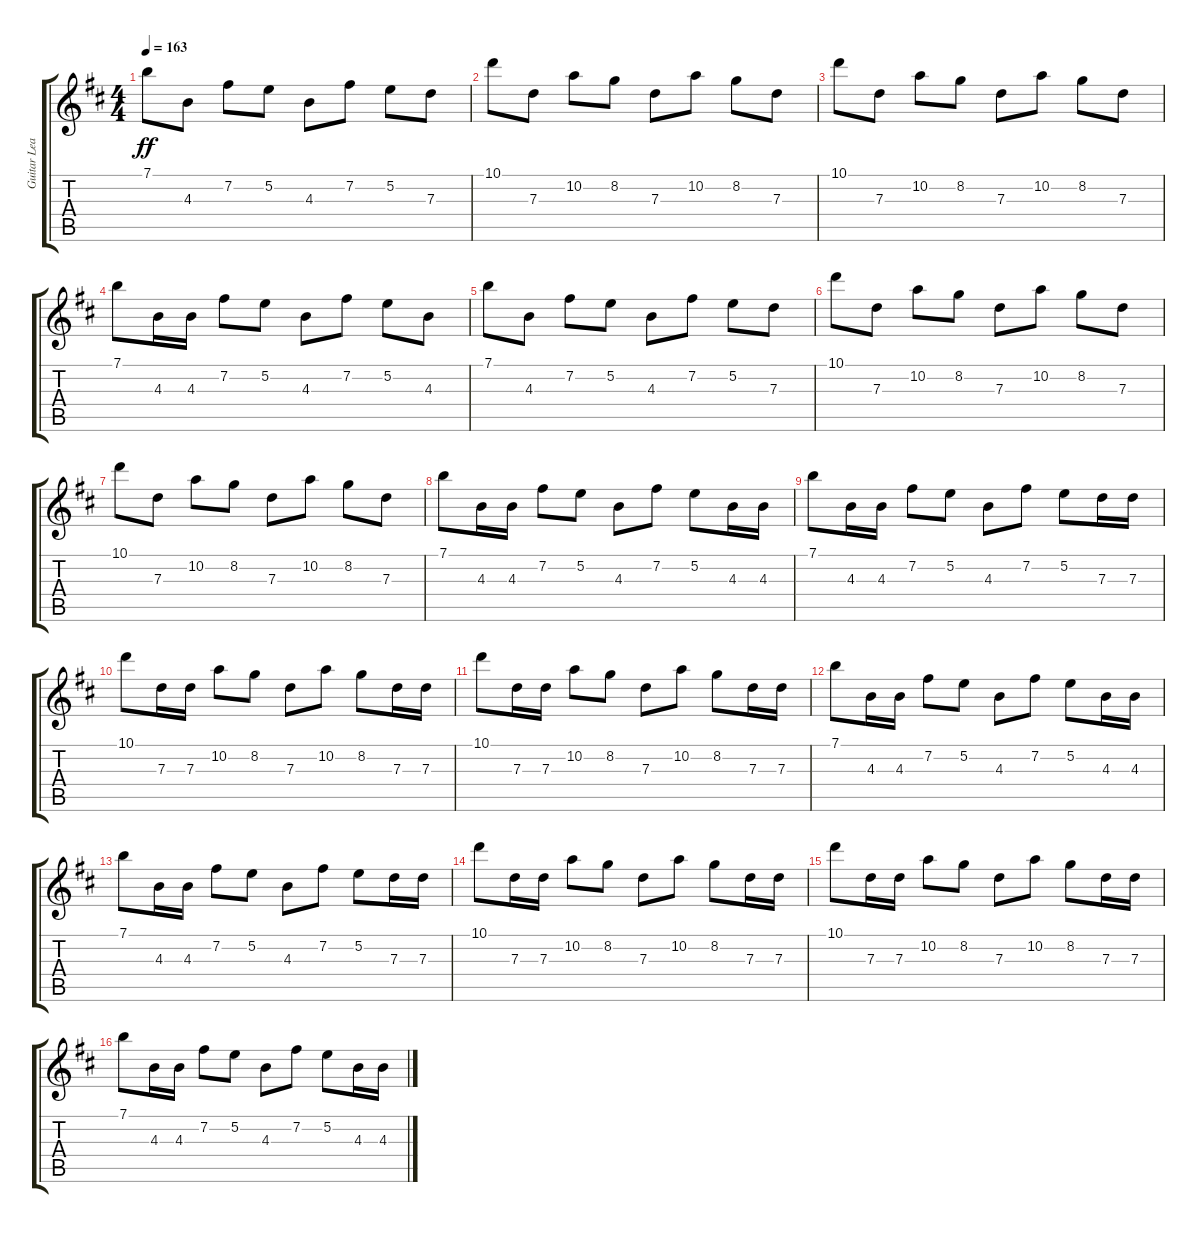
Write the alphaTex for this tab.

\track ("Guitar Lead" "Guitar Lea") {instrument overdrivenguitar}
\staff {score tabs}
\tuning (E4 B3 G3 D3 A2 E2) {hide}
\ts (4 4)
\tempo 163
\clef g2
\ks d
7.1.8{dy ff} 4.3.8 7.2.8 5.2.8 4.3.8 7.2.8 5.2.8 7.3.8 |
10.1.8 7.3.8 10.2.8 8.2.8 7.3.8 10.2.8 8.2.8 7.3.8 |
10.1.8 7.3.8 10.2.8 8.2.8 7.3.8 10.2.8 8.2.8 7.3.8 |
7.1.8 4.3.16 4.3.16 7.2.8 5.2.8 4.3.8 7.2.8 5.2.8 4.3.8 |
7.1.8 4.3.8 7.2.8 5.2.8 4.3.8 7.2.8 5.2.8 7.3.8 |
10.1.8 7.3.8 10.2.8 8.2.8 7.3.8 10.2.8 8.2.8 7.3.8 |
10.1.8 7.3.8 10.2.8 8.2.8 7.3.8 10.2.8 8.2.8 7.3.8 |
7.1.8 4.3.16 4.3.16 7.2.8 5.2.8 4.3.8 7.2.8 5.2.8 4.3.16 4.3.16 |
7.1.8 4.3.16 4.3.16 7.2.8 5.2.8 4.3.8 7.2.8 5.2.8 7.3.16 7.3.16 |
10.1.8 7.3.16 7.3.16 10.2.8 8.2.8 7.3.8 10.2.8 8.2.8 7.3.16 7.3.16 |
10.1.8 7.3.16 7.3.16 10.2.8 8.2.8 7.3.8 10.2.8 8.2.8 7.3.16 7.3.16 |
7.1.8 4.3.16 4.3.16 7.2.8 5.2.8 4.3.8 7.2.8 5.2.8 4.3.16 4.3.16 |
7.1.8 4.3.16 4.3.16 7.2.8 5.2.8 4.3.8 7.2.8 5.2.8 7.3.16 7.3.16 |
10.1.8 7.3.16 7.3.16 10.2.8 8.2.8 7.3.8 10.2.8 8.2.8 7.3.16 7.3.16 |
10.1.8 7.3.16 7.3.16 10.2.8 8.2.8 7.3.8 10.2.8 8.2.8 7.3.16 7.3.16 |
7.1.8 4.3.16 4.3.16 7.2.8 5.2.8 4.3.8 7.2.8 5.2.8 4.3.16 4.3.16
